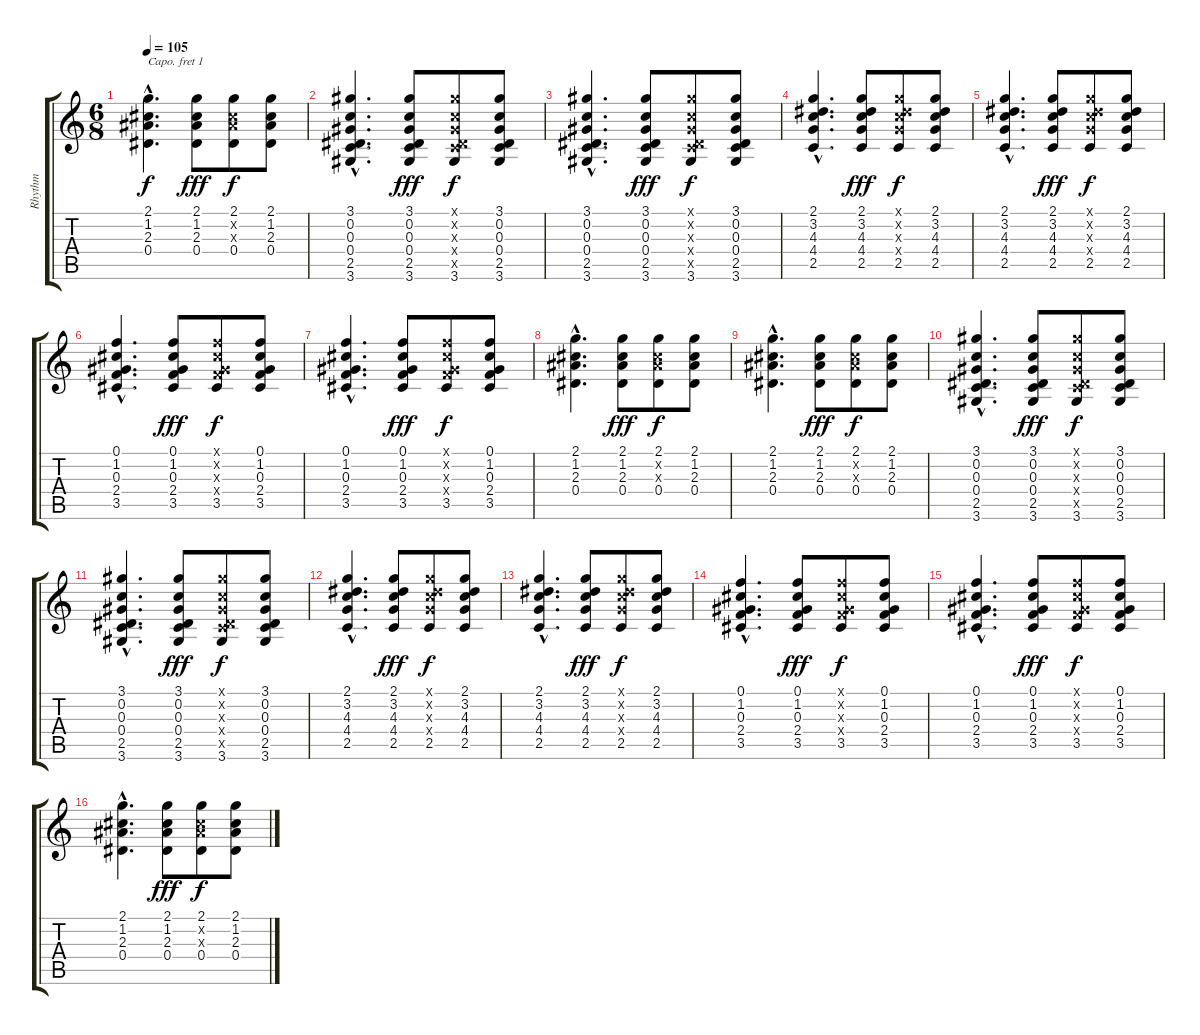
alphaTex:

\track ("Rhythm" "Rhythm") {instrument acousticguitarnylon}
\staff {score tabs}
\capo 1
\tuning (E4 B3 G3 D3 A2 E2) {hide}
\ts (6 8)
\tempo 105
\clef g2
\ks c
(2.1{hac} 1.2{hac} 2.3{hac} 0.4{hac}).4{d dy f} (2.1 1.2 2.3 0.4).8{dy fff} (2.1 1.2{x} 2.3{x} 0.4).8{dy f} (2.1 1.2 2.3 0.4).8 |
(3.1{hac} 0.2{hac} 0.3{hac} 0.4{hac} 2.5{hac} 3.6{hac}).4{d} (3.1 0.2 0.3 0.4 2.5 3.6).8{dy fff} (3.1{x} 0.2{x} 0.3{x} 0.4{x} 2.5{x} 3.6).8{dy f} (3.1 0.2 0.3 0.4 2.5 3.6).8 |
(3.1{hac} 0.2{hac} 0.3{hac} 0.4{hac} 2.5{hac} 3.6{hac}).4{d} (3.1 0.2 0.3 0.4 2.5 3.6).8{dy fff} (3.1{x} 0.2{x} 0.3{x} 0.4{x} 2.5{x} 3.6).8{dy f} (3.1 0.2 0.3 0.4 2.5 3.6).8 |
(2.1{hac} 3.2{hac} 4.3{hac} 4.4{hac} 2.5{hac}).4{d} (2.1 3.2 4.3 4.4 2.5).8{dy fff} (2.1{x} 3.2{x} 4.3{x} 4.4{x} 2.5).8{dy f} (2.1 3.2 4.3 4.4 2.5).8 |
(2.1{hac} 3.2{hac} 4.3{hac} 4.4{hac} 2.5{hac}).4{d} (2.1 3.2 4.3 4.4 2.5).8{dy fff} (2.1{x} 3.2{x} 4.3{x} 4.4{x} 2.5).8{dy f} (2.1 3.2 4.3 4.4 2.5).8 |
(0.1{hac} 1.2{hac} 0.3{hac} 2.4{hac} 3.5{hac}).4{d} (0.1 1.2 0.3 2.4 3.5).8{dy fff} (0.1{x} 1.2{x} 0.3{x} 2.4{x} 3.5).8{dy f} (0.1 1.2 0.3 2.4 3.5).8 |
(0.1{hac} 1.2{hac} 0.3{hac} 2.4{hac} 3.5{hac}).4{d} (0.1 1.2 0.3 2.4 3.5).8{dy fff} (0.1{x} 1.2{x} 0.3{x} 2.4{x} 3.5).8{dy f} (0.1 1.2 0.3 2.4 3.5).8 |
(2.1{hac} 1.2{hac} 2.3{hac} 0.4{hac}).4{d} (2.1 1.2 2.3 0.4).8{dy fff} (2.1 1.2{x} 2.3{x} 0.4).8{dy f} (2.1 1.2 2.3 0.4).8 |
(2.1{hac} 1.2{hac} 2.3{hac} 0.4{hac}).4{d} (2.1 1.2 2.3 0.4).8{dy fff} (2.1 1.2{x} 2.3{x} 0.4).8{dy f} (2.1 1.2 2.3 0.4).8 |
(3.1{hac} 0.2{hac} 0.3{hac} 0.4{hac} 2.5{hac} 3.6{hac}).4{d} (3.1 0.2 0.3 0.4 2.5 3.6).8{dy fff} (3.1{x} 0.2{x} 0.3{x} 0.4{x} 2.5{x} 3.6).8{dy f} (3.1 0.2 0.3 0.4 2.5 3.6).8 |
(3.1{hac} 0.2{hac} 0.3{hac} 0.4{hac} 2.5{hac} 3.6{hac}).4{d} (3.1 0.2 0.3 0.4 2.5 3.6).8{dy fff} (3.1{x} 0.2{x} 0.3{x} 0.4{x} 2.5{x} 3.6).8{dy f} (3.1 0.2 0.3 0.4 2.5 3.6).8 |
(2.1{hac} 3.2{hac} 4.3{hac} 4.4{hac} 2.5{hac}).4{d} (2.1 3.2 4.3 4.4 2.5).8{dy fff} (2.1{x} 3.2{x} 4.3{x} 4.4{x} 2.5).8{dy f} (2.1 3.2 4.3 4.4 2.5).8 |
(2.1{hac} 3.2{hac} 4.3{hac} 4.4{hac} 2.5{hac}).4{d} (2.1 3.2 4.3 4.4 2.5).8{dy fff} (2.1{x} 3.2{x} 4.3{x} 4.4{x} 2.5).8{dy f} (2.1 3.2 4.3 4.4 2.5).8 |
(0.1{hac} 1.2{hac} 0.3{hac} 2.4{hac} 3.5{hac}).4{d} (0.1 1.2 0.3 2.4 3.5).8{dy fff} (0.1{x} 1.2{x} 0.3{x} 2.4{x} 3.5).8{dy f} (0.1 1.2 0.3 2.4 3.5).8 |
(0.1{hac} 1.2{hac} 0.3{hac} 2.4{hac} 3.5{hac}).4{d} (0.1 1.2 0.3 2.4 3.5).8{dy fff} (0.1{x} 1.2{x} 0.3{x} 2.4{x} 3.5).8{dy f} (0.1 1.2 0.3 2.4 3.5).8 |
(2.1{hac} 1.2{hac} 2.3{hac} 0.4{hac}).4{d} (2.1 1.2 2.3 0.4).8{dy fff} (2.1 1.2{x} 2.3{x} 0.4).8{dy f} (2.1 1.2 2.3 0.4).8
